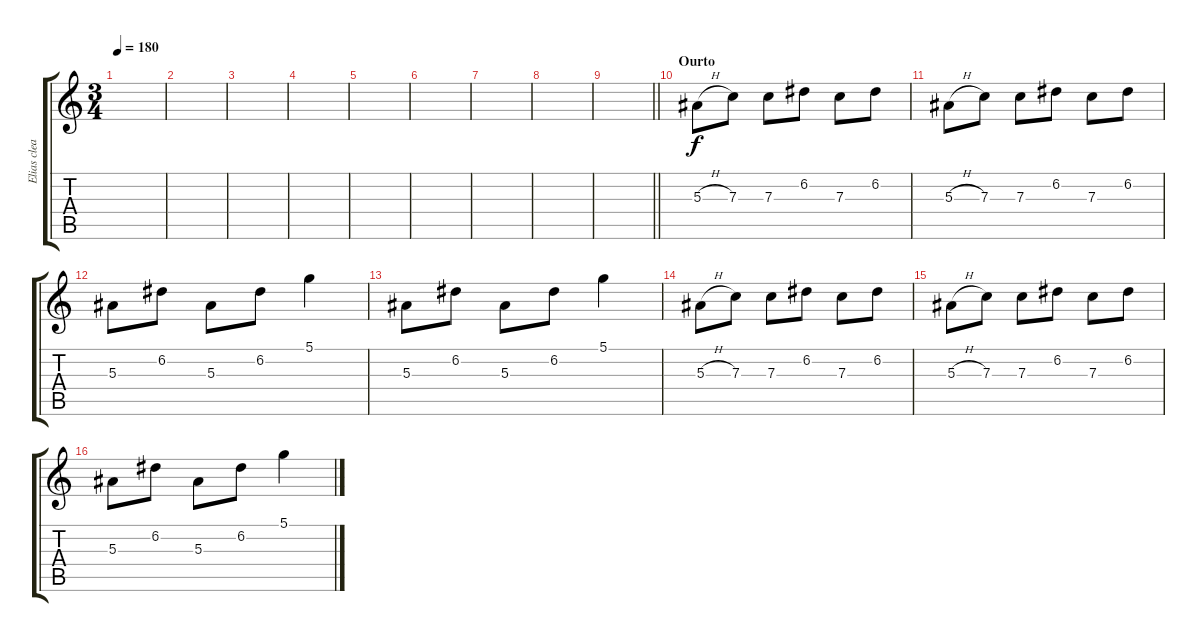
\track ("Elias clean" "Elias clea") {instrument electricguitarclean}
\staff {score tabs}
\tuning (D4 A3 F3 C3 G2 C2) {hide}
\ts (3 4)
\tempo 180
\clef g2
\ks c
|
|
|
|
|
|
|
|
\barLineRight lightlight
|
\section ("" "Ourto")
5.3{h}.8 7.3.8 7.3.8 6.2.8 7.3.8 6.2.8 |
5.3{h}.8 7.3.8 7.3.8 6.2.8 7.3.8 6.2.8 |
5.3.8 6.2.8 5.3.8 6.2.8 5.1.4 |
5.3.8 6.2.8 5.3.8 6.2.8 5.1.4 |
5.3{h}.8 7.3.8 7.3.8 6.2.8 7.3.8 6.2.8 |
5.3{h}.8 7.3.8 7.3.8 6.2.8 7.3.8 6.2.8 |
5.3.8 6.2.8 5.3.8 6.2.8 5.1.4
